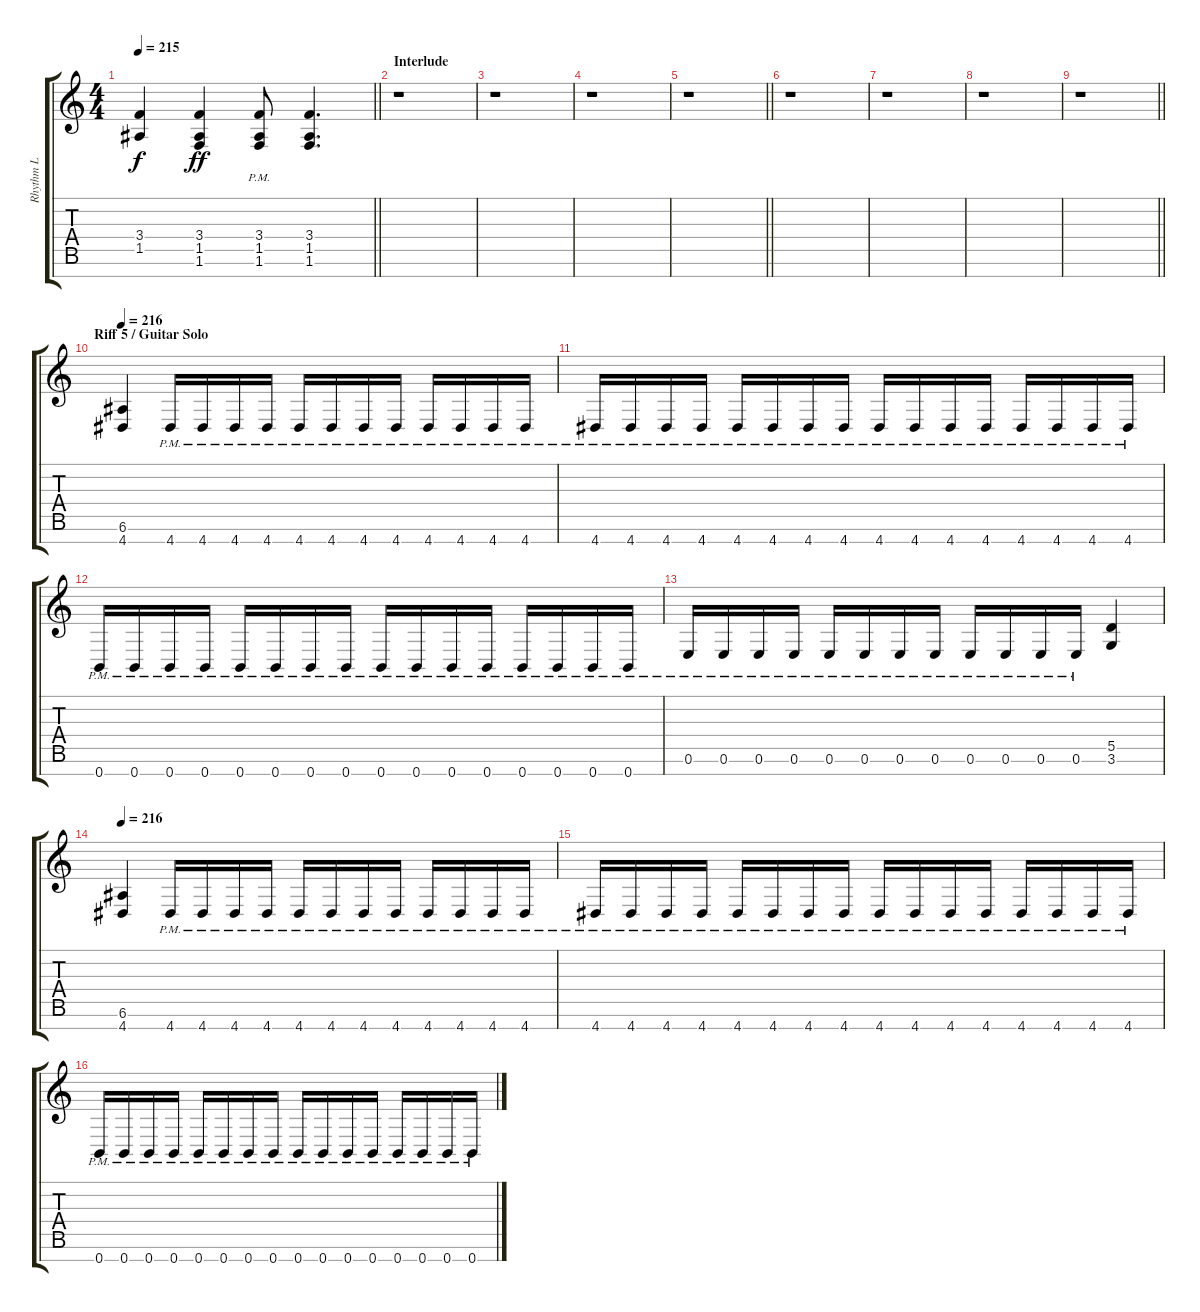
\track ("Rhythm L" "Rhythm L") {instrument distortionguitar}
\staff {score tabs}
\tuning (E4 B3 G3 D3 A2 E2 B1) {hide}
\ts (4 4)
\tempo 215
\clef g2
\barLineRight lightlight
\ks c
(3.4{t} 1.5{t}).4{dy f} (3.4 1.5 1.6).4{dy ff} (3.4{pm} 1.5{pm} 1.6{pm}).8 (3.4 1.5 1.6).4{d} |
\section ("" "Interlude")
r.1 |
r.1 |
r.1 |
\barLineRight lightlight
r.1 |
r.1 |
r.1 |
r.1 |
\barLineRight lightlight
r.1 |
\section ("" "Riff 5 / Guitar Solo")
\tempo 216
(6.6 4.7).4 4.7{pm}.16 4.7{pm}.16 4.7{pm}.16 4.7{pm}.16 4.7{pm}.16 4.7{pm}.16 4.7{pm}.16 4.7{pm}.16 4.7{pm}.16 4.7{pm}.16 4.7{pm}.16 4.7{pm}.16 |
4.7{pm}.16 4.7{pm}.16 4.7{pm}.16 4.7{pm}.16 4.7{pm}.16 4.7{pm}.16 4.7{pm}.16 4.7{pm}.16 4.7{pm}.16 4.7{pm}.16 4.7{pm}.16 4.7{pm}.16 4.7{pm}.16 4.7{pm}.16 4.7{pm}.16 4.7{pm}.16 |
0.7{pm}.16 0.7{pm}.16 0.7{pm}.16 0.7{pm}.16 0.7{pm}.16 0.7{pm}.16 0.7{pm}.16 0.7{pm}.16 0.7{pm}.16 0.7{pm}.16 0.7{pm}.16 0.7{pm}.16 0.7{pm}.16 0.7{pm}.16 0.7{pm}.16 0.7{pm}.16 |
0.6{pm}.16 0.6{pm}.16 0.6{pm}.16 0.6{pm}.16 0.6{pm}.16 0.6{pm}.16 0.6{pm}.16 0.6{pm}.16 0.6{pm}.16 0.6{pm}.16 0.6{pm}.16 0.6{pm}.16 (5.5 3.6).4 |
\tempo 216
(6.6 4.7).4 4.7{pm}.16 4.7{pm}.16 4.7{pm}.16 4.7{pm}.16 4.7{pm}.16 4.7{pm}.16 4.7{pm}.16 4.7{pm}.16 4.7{pm}.16 4.7{pm}.16 4.7{pm}.16 4.7{pm}.16 |
4.7{pm}.16 4.7{pm}.16 4.7{pm}.16 4.7{pm}.16 4.7{pm}.16 4.7{pm}.16 4.7{pm}.16 4.7{pm}.16 4.7{pm}.16 4.7{pm}.16 4.7{pm}.16 4.7{pm}.16 4.7{pm}.16 4.7{pm}.16 4.7{pm}.16 4.7{pm}.16 |
0.7{pm}.16 0.7{pm}.16 0.7{pm}.16 0.7{pm}.16 0.7{pm}.16 0.7{pm}.16 0.7{pm}.16 0.7{pm}.16 0.7{pm}.16 0.7{pm}.16 0.7{pm}.16 0.7{pm}.16 0.7{pm}.16 0.7{pm}.16 0.7{pm}.16 0.7{pm}.16
